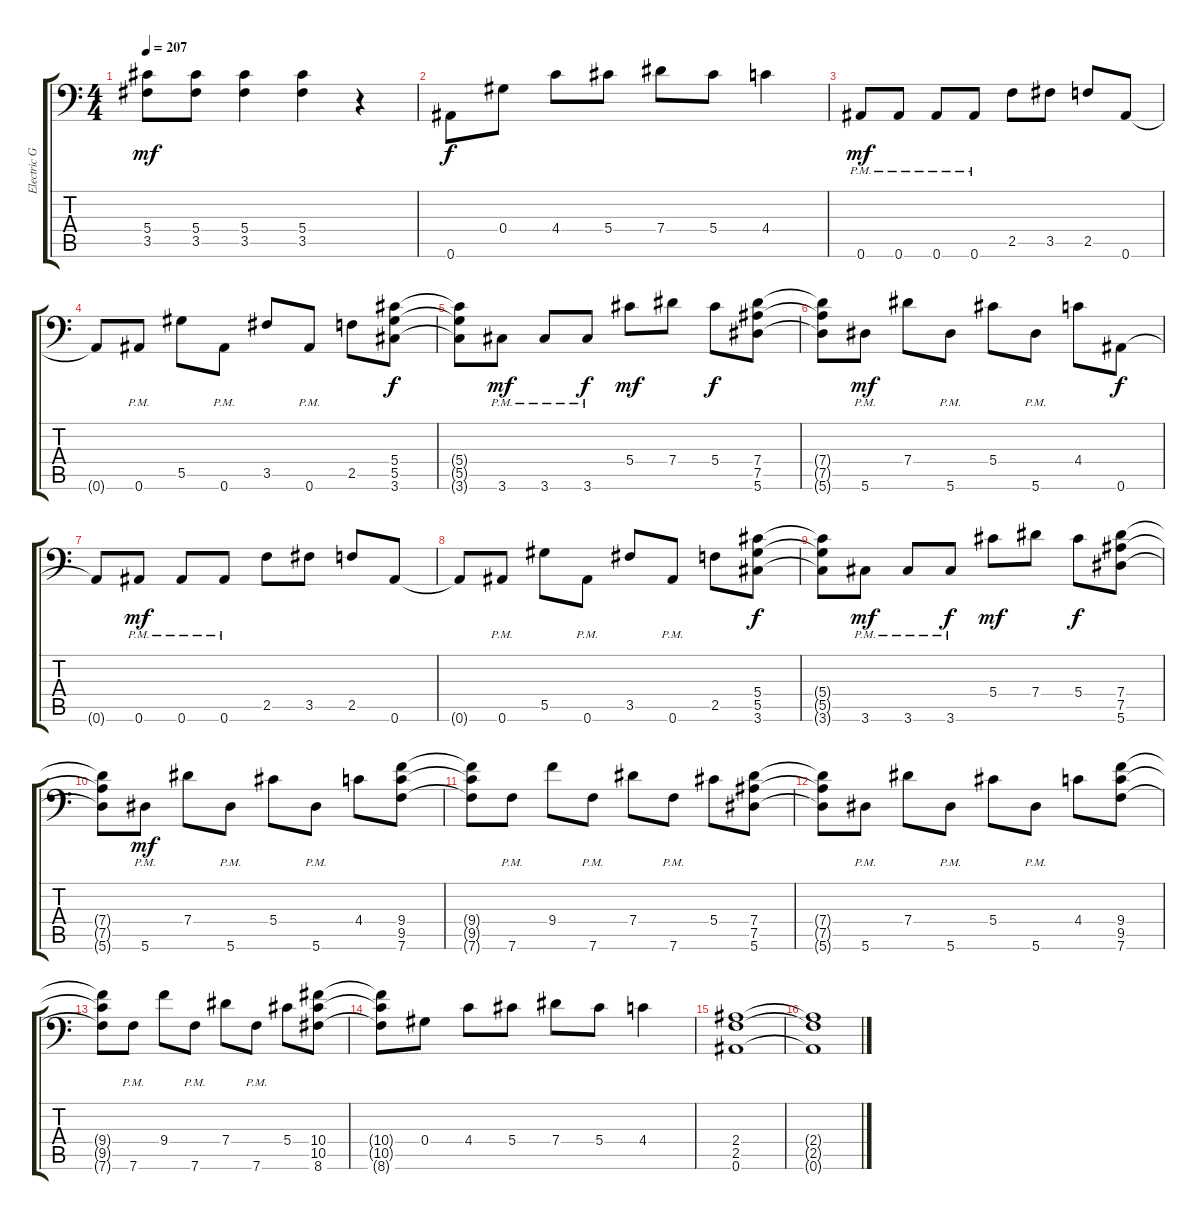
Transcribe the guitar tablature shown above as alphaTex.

\track ("Electric Guitar 1" "Electric G") {instrument distortionguitar}
\staff {score tabs}
\tuning (Bb3 F3 Db3 Ab2 Eb2 Bb1) {hide}
\ts (4 4)
\tempo 207
\clef f4
\ks c
(5.4 3.5).8{dy mf} (5.4 3.5).8 (5.4 3.5).4 (5.4 3.5).4 r.4 |
0.6.8{dy f} 0.4.8 4.4.8 5.4.8 7.4.8 5.4.8 4.4.4 |
0.6{pm}.8{dy mf} 0.6{pm}.8 0.6{pm}.8 0.6{pm}.8 2.5.8 3.5.8 2.5.8 0.6.8 |
0.6{t}.8 0.6{pm}.8 5.5.8 0.6{pm}.8 3.5.8 0.6{pm}.8 2.5.8 (5.4 5.5 3.6).8{dy f} |
(5.4{t} 5.5{t} 3.6{t}).8 3.6{pm}.8{dy mf} 3.6{pm}.8 3.6{pm}.8{dy f} 5.4.8{dy mf} 7.4.8 5.4.8{dy f} (7.4 7.5 5.6).8 |
(7.4{t} 7.5{t} 5.6{t}).8 5.6{pm}.8{dy mf} 7.4.8 5.6{pm}.8 5.4.8 5.6{pm}.8 4.4.8 0.6.8{dy f} |
0.6{t}.8 0.6{pm}.8{dy mf} 0.6{pm}.8 0.6{pm}.8 2.5.8 3.5.8 2.5.8 0.6.8 |
0.6{t}.8 0.6{pm}.8 5.5.8 0.6{pm}.8 3.5.8 0.6{pm}.8 2.5.8 (5.4 5.5 3.6).8{dy f} |
(5.4{t} 5.5{t} 3.6{t}).8 3.6{pm}.8{dy mf} 3.6{pm}.8 3.6{pm}.8{dy f} 5.4.8{dy mf} 7.4.8 5.4.8{dy f} (7.4 7.5 5.6).8 |
(7.4{t} 7.5{t} 5.6{t}).8 5.6{pm}.8{dy mf} 7.4.8 5.6{pm}.8 5.4.8 5.6{pm}.8 4.4.8 (9.4 9.5 7.6).8 |
(9.4{t} 9.5{t} 7.6{t}).8 7.6{pm}.8 9.4.8 7.6{pm}.8 7.4.8 7.6{pm}.8 5.4.8 (7.4 7.5 5.6).8 |
(7.4{t} 7.5{t} 5.6{t}).8 5.6{pm}.8 7.4.8 5.6{pm}.8 5.4.8 5.6{pm}.8 4.4.8 (9.4 9.5 7.6).8 |
(9.4{t} 9.5{t} 7.6{t}).8 7.6{pm}.8 9.4.8 7.6{pm}.8 7.4.8 7.6{pm}.8 5.4.8 (10.4 10.5 8.6).8 |
(10.4{t} 10.5{t} 8.6{t}).8 0.4.8 4.4.8 5.4.8 7.4.8 5.4.8 4.4.4 |
(2.4 2.5 0.6).1 |
(2.4{t} 2.5{t} 0.6{t}).1
